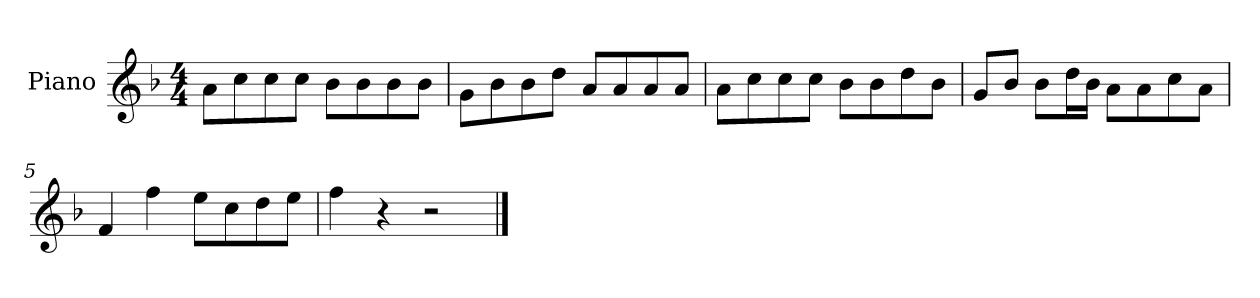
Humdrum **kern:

**kern
*part1
*staff1
*I"Piano
*I'P-no
*clefG2
*k[b-]
*M4/4
*MM90
=1
8a\L
8cc\
8cc\
8cc\J
8b-\L
8b-\
8b-\
8b-\J
=2
8g\L
8b-\
8b-\
8dd\J
8a/L
8a/
8a/
8a/J
=3
8a\L
8cc\
8cc\
8cc\J
8b-\L
8b-\
8dd\
8b-\J
=4
8g/L
8b-/J
8b-\L
16dd\L
16b-\JJ
8a\L
8a\
8cc\
8a\J
=5
4f/
4ff\
8ee\L
8cc\
8dd\
8ee\J
!!LO:LB:g=z
=6
4ff\
4r
2r
==
*-
